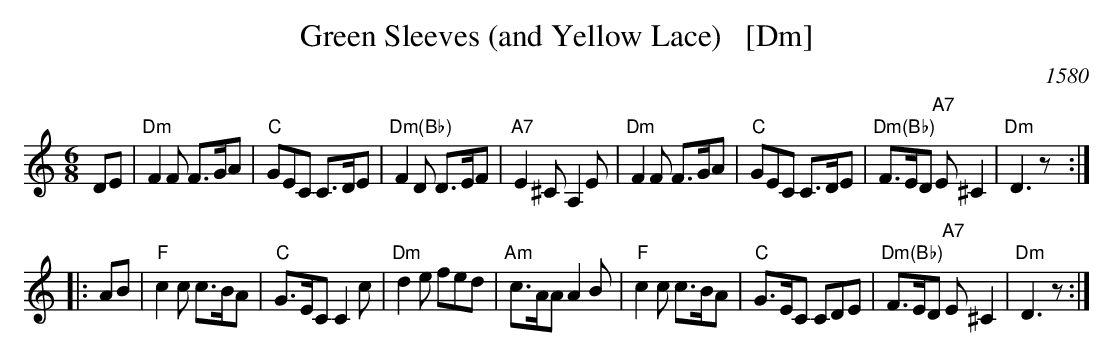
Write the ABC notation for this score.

X:1
T: Green Sleeves (and Yellow Lace)   [Dm]
O: 1580
M: 6/8
L: 1/8
K: DDor
  DE \
| "Dm"F2F F>GA | "C"GEC C>DE | "Dm(Bb)"F2D D>EF | "A7"E2^C A,2E \
| "Dm"F2F F>GA | "C"GEC C>DE | "Dm(Bb)"F>ED "A7"E^C2 | "Dm"D3 z :|
|: AB \
| "F"c2c c>BA | "C"G>EC C2c | "Dm"d2e fed | "Am"c>AA A2B \
| "F"c2c c>BA | "C"G>EC CDE | "Dm(Bb)"F>ED "A7"E^C2 | "Dm"D3 z :|
